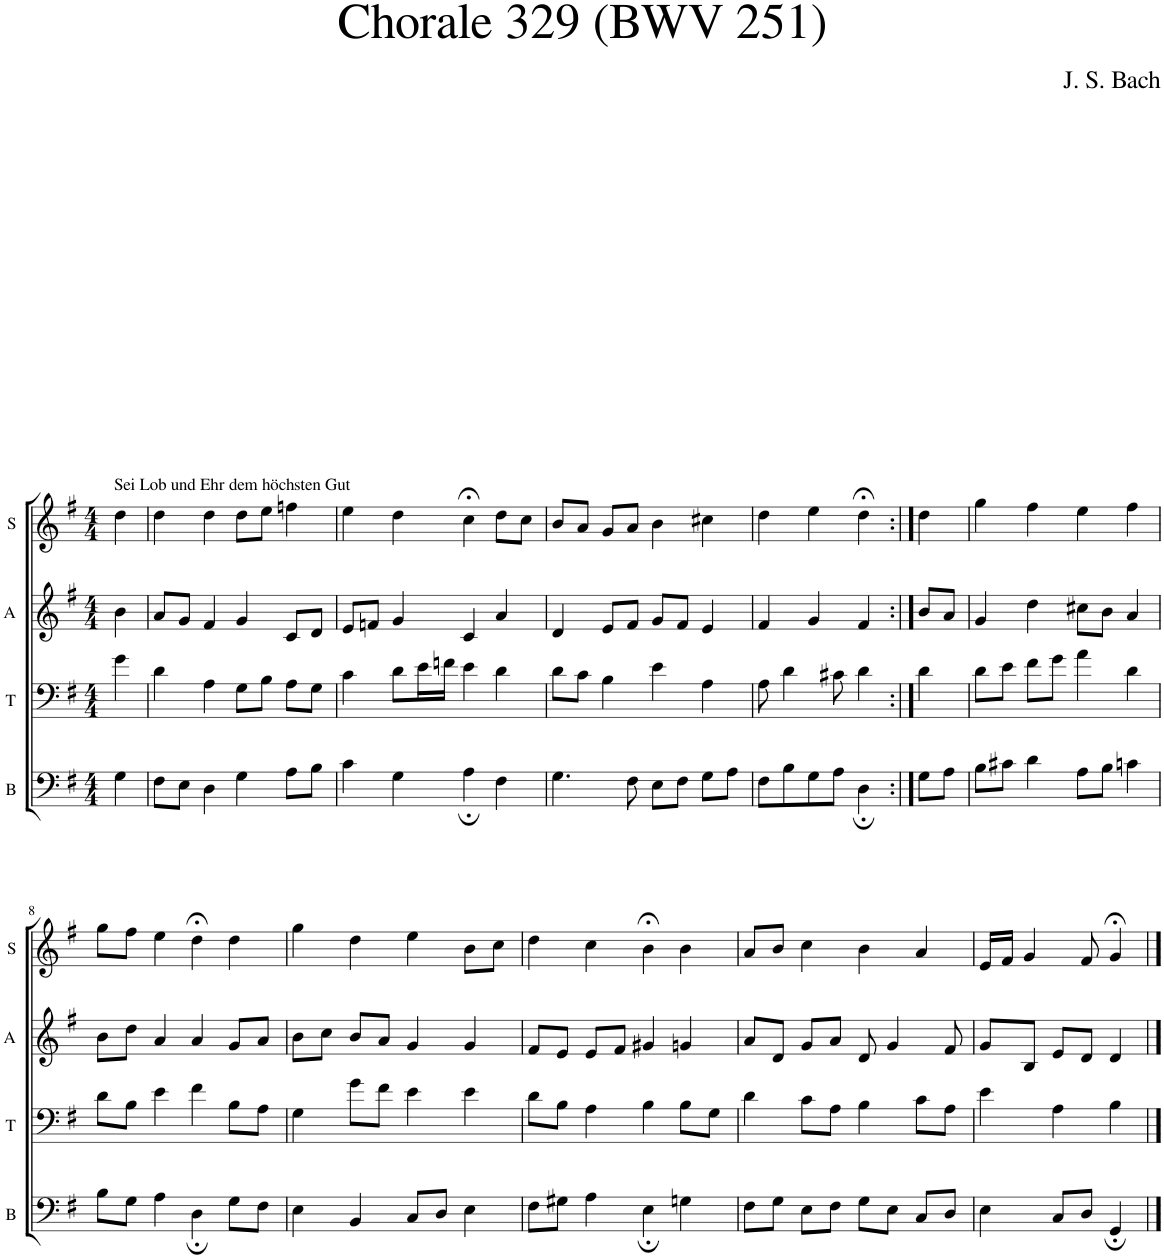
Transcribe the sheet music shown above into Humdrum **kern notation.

**kern	**kern	**kern	**kern
*part4	*part3	*part2	*part1
*staff4	*staff3	*staff2	*staff1
*I"B	*I"T	*I"A	*I"S
*I'B	*I'T	*I'A	*I'S
*clefF4	*clefF4	*clefG2	*clefG2
*k[f#]	*k[f#]	*k[f#]	*k[f#]
*M4/4	*M4/4	*M4/4	*M4/4
=1	=1	=1	=1
!	!	!	!LO:TX:a:t=Sei Lob und Ehr dem höchsten Gut
4G\	4g\	4b\	4dd\
=2	=2	=2	=2
8F#\L	4d\	8a/L	4dd\
8E\J	.	8g/J	.
4D\	4A\	4f#/	4dd\
4G\	8G\L	4g/	8dd\L
.	8B\J	.	8ee\J
8A\L	8A\L	8c/L	4ffn\
8B\J	8G\J	8d/J	.
=3	=3	=3	=3
4c\	4c\	8e/L	4ee\
.	.	8fn/J	.
4G\	8d\L	4g/	4dd\
.	16e\L	.	.
.	16fn\JJ	.	.
4A;\	4e\	4c/	4cc;<\
4F#\	4d\	4a/	8dd\L
.	.	.	8cc\J
=4	=4	=4	=4
4.G\	8d\L	4d/	8b/L
.	8c\J	.	8a/J
.	4B\	8e/L	8g/L
8F#\	.	8f#/J	8a/J
8E\L	4e\	8g/L	4b\
8F#\J	.	8f#/J	.
8G\L	4A\	4e/	4cc#X\
8A\J	.	.	.
=5	=5	=5	=5
8F#\L	8A\	4f#/	4dd\
8B\	4d\	.	.
8G\	.	4g/	4ee\
8A\J	8c#X\	.	.
4D;\	4d\	4f#/	4dd;<\
=6:|!	=6:|!	=6:|!	=6:|!
8G\L	4d\	8b/L	4dd\
8A\J	.	8a/J	.
=7	=7	=7	=7
8B\L	8d\L	4g/	4gg\
8c#X\J	8e\J	.	.
4d\	8f#\L	4dd\	4ff#\
.	8g\J	.	.
8A\L	4a\	8cc#X\L	4ee\
8B\J	.	8b\J	.
4cn\	4d\	4a/	4ff#\
!!LO:LB:g=z
=8	=8	=8	=8
8B\L	8d\L	8b\L	8gg\L
8G\J	8B\J	8dd\J	8ff#\J
4A\	4e\	4a/	4ee\
4D;\	4f#\	4a/	4dd;<\
8G\L	8B\L	8g/L	4dd\
8F#\J	8A\J	8a/J	.
=9	=9	=9	=9
4E\	4G\	8b\L	4gg\
.	.	8cc\J	.
4BB/	8g\L	8b/L	4dd\
.	8f#\J	8a/J	.
8C/L	4e\	4g/	4ee\
8D/J	.	.	.
4E\	4e\	4g/	8b\L
.	.	.	8cc\J
=10	=10	=10	=10
8F#\L	8d\L	8f#/L	4dd\
8G#X\J	8B\J	8e/J	.
4A\	4A\	8e/L	4cc\
.	.	8f#/J	.
4E;\	4B\	4g#X/	4b;<\
4Gn\	8B\L	4gn/	4b\
.	8G\J	.	.
=11	=11	=11	=11
8F#\L	4d\	8a/L	8a/L
8G\J	.	8d/J	8b/J
8E\L	8c\L	8g/L	4cc\
8F#\J	8A\J	8a/J	.
8G\L	4B\	8d/	4b\
8E\J	.	4g/	.
8C/L	8c\L	.	4a/
8D/J	8A\J	8f#/	.
=12	=12	=12	=12
4E\	4e\	8g/L	16e/LL
.	.	.	16f#/JJ
.	.	8B/J	4g/
8C/L	4A\	8e/L	.
8D/J	.	8d/J	8f#/
4GG;/	4B\	4d/	4g;</
==	==	==	==
*-	*-	*-	*-
